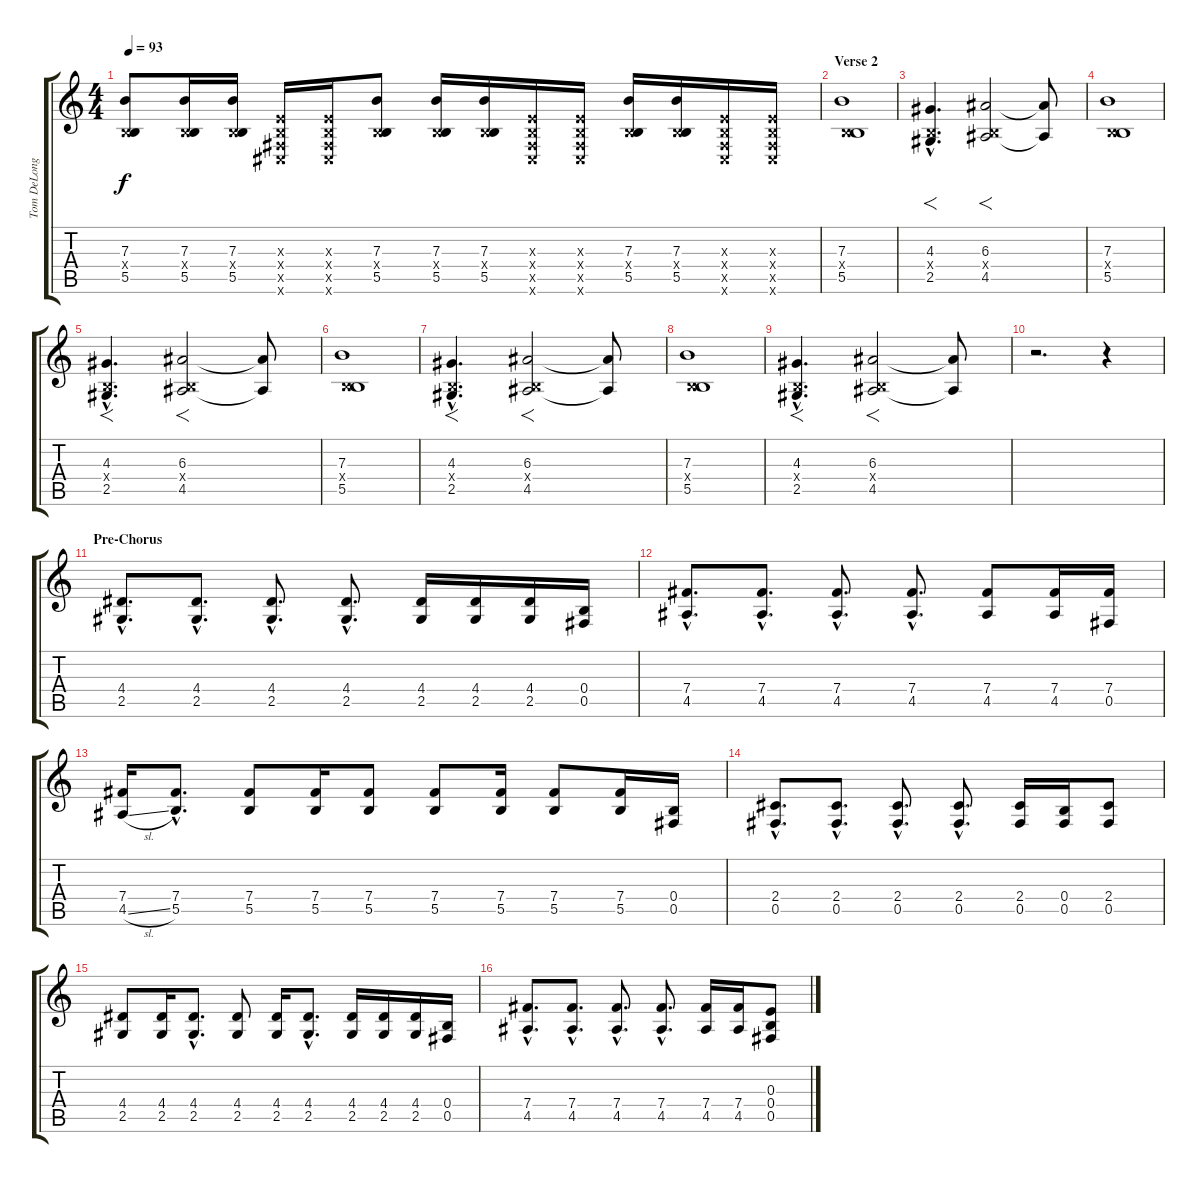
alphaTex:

\track ("Tom DeLonge" "Tom DeLong") {instrument distortionguitar}
\staff {score tabs}
\tuning (Db4 Ab3 E3 B2 Gb2 Db2) {hide}
\ts (4 4)
\tempo 93
\clef g2
\ks c
(7.3 0.4{x} 5.5).8{dy f volume 13 balance 3} (7.3 0.4{x} 5.5).16 (7.3 0.4{x} 5.5).16 (0.3{x} 0.4{x} 0.5{x} 0.6{x}).16 (0.3{x} 0.4{x} 0.5{x} 0.6{x}).16 (7.3 0.4{x} 5.5).8 (7.3 0.4{x} 5.5).16 (7.3 0.4{x} 5.5).16 (0.3{x} 0.4{x} 0.5{x} 0.6{x}).16 (0.3{x} 0.4{x} 0.5{x} 0.6{x}).16 (7.3 0.4{x} 5.5).16 (7.3 0.4{x} 5.5).16 (0.3{x} 0.4{x} 0.5{x} 0.6{x}).16 (0.3{x} 0.4{x} 0.5{x} 0.6{x}).16 |
\section ("" "Verse 2")
(7.3 0.4{x} 5.5).1{volume 5 instrument distortionguitar} |
(4.3{hac} 0.4{hac x} 2.5{hac}).4{f d volume 12} (6.3 0.4{x} 4.5).2{f} (6.3{t} 4.5{t}).8 |
(7.3 0.4{x} 5.5).1{volume 5 instrument distortionguitar} |
(4.3{hac} 0.4{hac x} 2.5{hac}).4{f d volume 12} (6.3 0.4{x} 4.5).2{f} (6.3{t} 4.5{t}).8 |
(7.3 0.4{x} 5.5).1{volume 5 instrument distortionguitar} |
(4.3{hac} 0.4{hac x} 2.5{hac}).4{f d volume 12} (6.3 0.4{x} 4.5).2{f} (6.3{t} 4.5{t}).8 |
(7.3 0.4{x} 5.5).1{volume 5 instrument distortionguitar} |
(4.3{hac} 0.4{hac x} 2.5{hac}).4{f d volume 12} (6.3 0.4{x} 4.5).2{f} (6.3{t} 4.5{t}).8 |
r.2{d} r.4 |
\section ("" "Pre-Chorus")
(4.4{hac} 2.5{hac}).8{d balance 8 instrument distortionguitar} (4.4{hac} 2.5{hac}).8{d} (4.4{hac} 2.5{hac}).8{d} (4.4{hac} 2.5{hac}).8{d} (4.4 2.5).16 (4.4 2.5).16 (4.4 2.5).16 (0.4 0.5).16 |
(7.4{hac} 4.5{hac}).8{d} (7.4{hac} 4.5{hac}).8{d} (7.4{hac} 4.5{hac}).8{d} (7.4{hac} 4.5{hac}).8{d} (7.4 4.5).8 (7.4 4.5).16 (7.4 0.5).16 |
(7.4 4.5{sl}).16 (7.4{hac} 5.5{hac}).8{d} (7.4 5.5).8 (7.4 5.5).16 (7.4 5.5).8 (7.4 5.5).8 (7.4 5.5).16 (7.4 5.5).8 (7.4 5.5).16 (0.4 0.5).16 |
(2.4{hac} 0.5{hac}).8{d} (2.4{hac} 0.5{hac}).8{d} (2.4{hac} 0.5{hac}).8{d} (2.4{hac} 0.5{hac}).8{d} (2.4 0.5).16 (0.4 0.5).16 (2.4 0.5).8 |
(4.4 2.5).8{instrument distortionguitar} (4.4 2.5).16 (4.4{hac} 2.5{hac}).8{d} (4.4 2.5).8 (4.4 2.5).16 (4.4{hac} 2.5{hac}).8{d} (4.4 2.5).16 (4.4 2.5).16 (4.4 2.5).16 (0.4 0.5).16 |
(7.4{hac} 4.5{hac}).8{d} (7.4{hac} 4.5{hac}).8{d} (7.4{hac} 4.5{hac}).8{d} (7.4{hac} 4.5{hac}).8{d} (7.4 4.5).16 (7.4 4.5).16 (0.3 0.4 0.5).8
